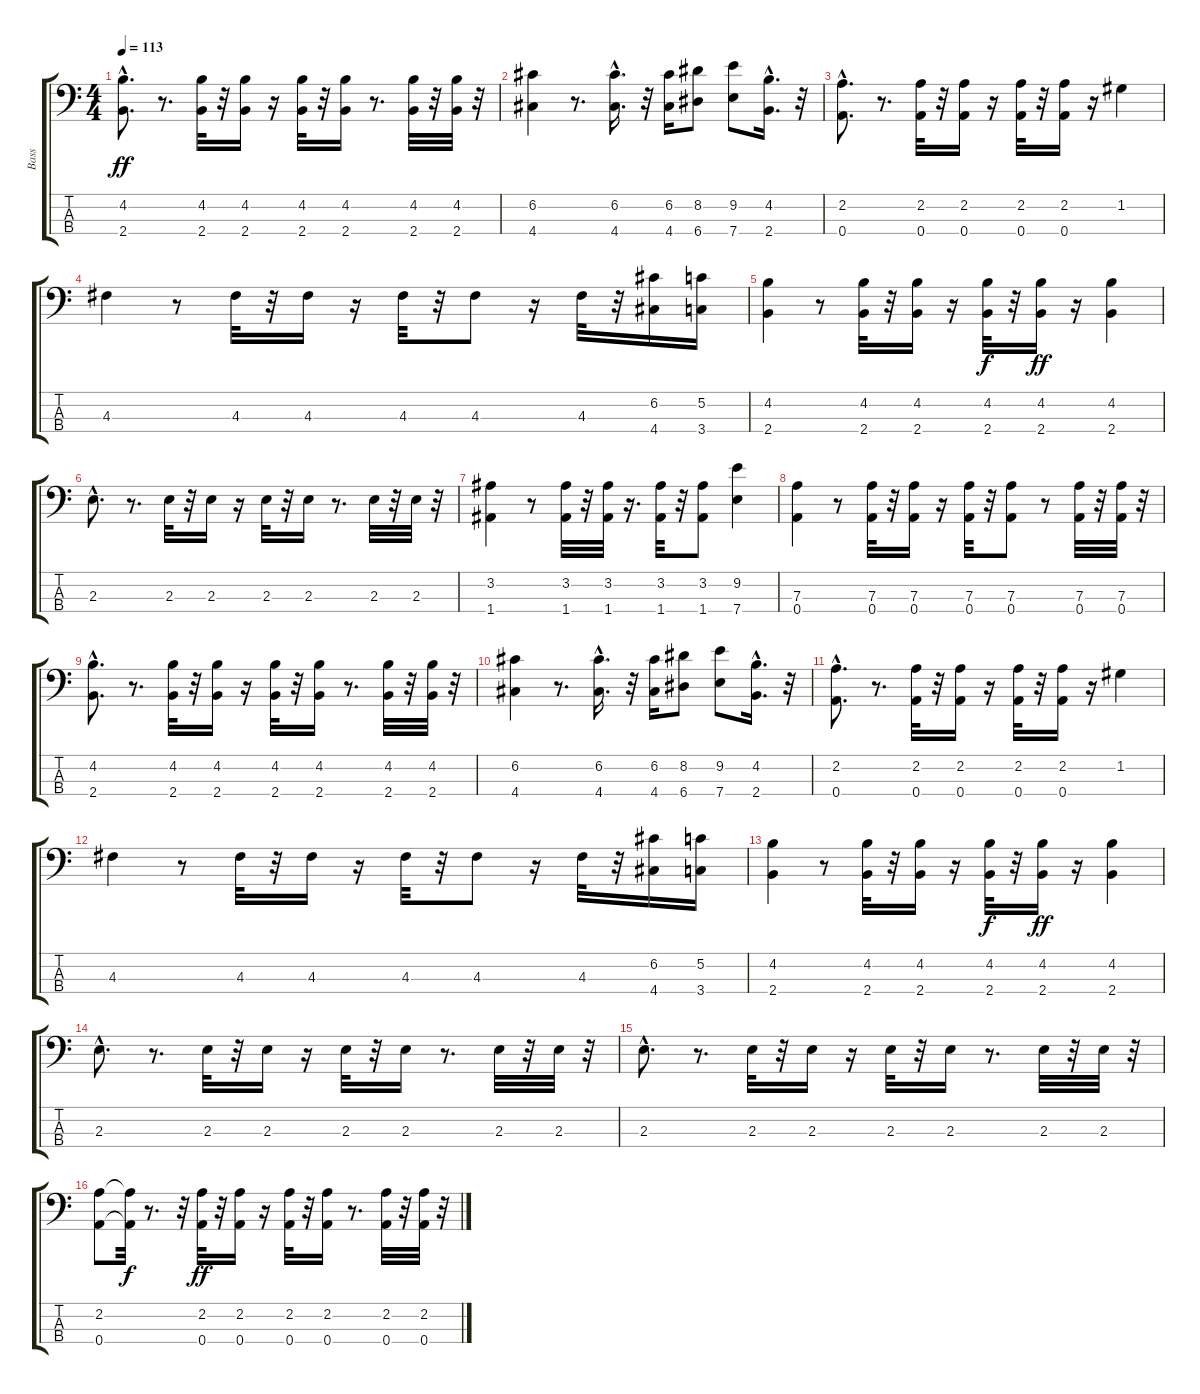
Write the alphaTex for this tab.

\track ("Bass    " "Bass    ") {instrument synthbass1}
\staff {score tabs}
\tuning (E4 G2 D2 A1) {hide}
\ts (4 4)
\tempo 113
\clef f4
\ks c
(4.2{hac} 2.4{hac}).8{d dy ff} r.8{d} (4.2 2.4).32 r.32 (4.2 2.4).16 r.16 (4.2 2.4).32 r.32 (4.2 2.4).16 r.8{d} (4.2 2.4).32 r.32 (4.2 2.4).32 r.32 |
(6.2 4.4).4 r.8{d} (6.2{hac} 4.4{hac}).16{d} r.32 (6.2 4.4).16 (8.2 6.4).8 (9.2 7.4).8 (4.2{hac} 2.4{hac}).16{d} r.32 |
(2.2{hac} 0.4{hac}).8{d} r.8{d} (2.2 0.4).32 r.32 (2.2 0.4).16 r.16 (2.2 0.4).32 r.32 (2.2 0.4).16 r.16 1.2.4 |
4.3.4 r.8 4.3.32 r.32 4.3.16 r.16 4.3.32 r.32 4.3.8 r.16 4.3.32 r.32 (6.2 4.4).16 (5.2 3.4).16 |
(4.2 2.4).4 r.8 (4.2 2.4).32 r.32 (4.2 2.4).16 r.16 (4.2 2.4).32{dy f} r.32 (4.2 2.4).16{dy ff} r.16 (4.2 2.4).4 |
2.3{hac}.8{d} r.8{d} 2.3.32 r.32 2.3.16 r.16 2.3.32 r.32 2.3.16 r.8{d} 2.3.32 r.32 2.3.32 r.32 |
(3.2 1.4).4 r.8 (3.2 1.4).32 r.32 (3.2 1.4).32 r.16{d} (3.2 1.4).32 r.32 (3.2 1.4).8 (9.2 7.4).4 |
(7.3 0.4).4 r.8 (7.3 0.4).32 r.32 (7.3 0.4).16 r.16 (7.3 0.4).32 r.32 (7.3 0.4).8 r.8 (7.3 0.4).32 r.32 (7.3 0.4).32 r.32 |
(4.2{hac} 2.4{hac}).8{d} r.8{d} (4.2 2.4).32 r.32 (4.2 2.4).16 r.16 (4.2 2.4).32 r.32 (4.2 2.4).16 r.8{d} (4.2 2.4).32 r.32 (4.2 2.4).32 r.32 |
(6.2 4.4).4 r.8{d} (6.2{hac} 4.4{hac}).16{d} r.32 (6.2 4.4).16 (8.2 6.4).8 (9.2 7.4).8 (4.2{hac} 2.4{hac}).16{d} r.32 |
(2.2{hac} 0.4{hac}).8{d} r.8{d} (2.2 0.4).32 r.32 (2.2 0.4).16 r.16 (2.2 0.4).32 r.32 (2.2 0.4).16 r.16 1.2.4 |
4.3.4 r.8 4.3.32 r.32 4.3.16 r.16 4.3.32 r.32 4.3.8 r.16 4.3.32 r.32 (6.2 4.4).16 (5.2 3.4).16 |
(4.2 2.4).4 r.8 (4.2 2.4).32 r.32 (4.2 2.4).16 r.16 (4.2 2.4).32{dy f} r.32 (4.2 2.4).16{dy ff} r.16 (4.2 2.4).4 |
2.3{hac}.8{d} r.8{d} 2.3.32 r.32 2.3.16 r.16 2.3.32 r.32 2.3.16 r.8{d} 2.3.32 r.32 2.3.32 r.32 |
2.3{hac}.8{d} r.8{d} 2.3.32 r.32 2.3.16 r.16 2.3.32 r.32 2.3.16 r.8{d} 2.3.32 r.32 2.3.32 r.32 |
(2.2 0.4).8 (2.2{t} 0.4{t}).32{dy f} r.8{d} r.32 (2.2 0.4).32{dy ff} r.32 (2.2 0.4).16 r.16 (2.2 0.4).32 r.32 (2.2 0.4).16 r.8{d} (2.2 0.4).32 r.32 (2.2 0.4).32 r.32
